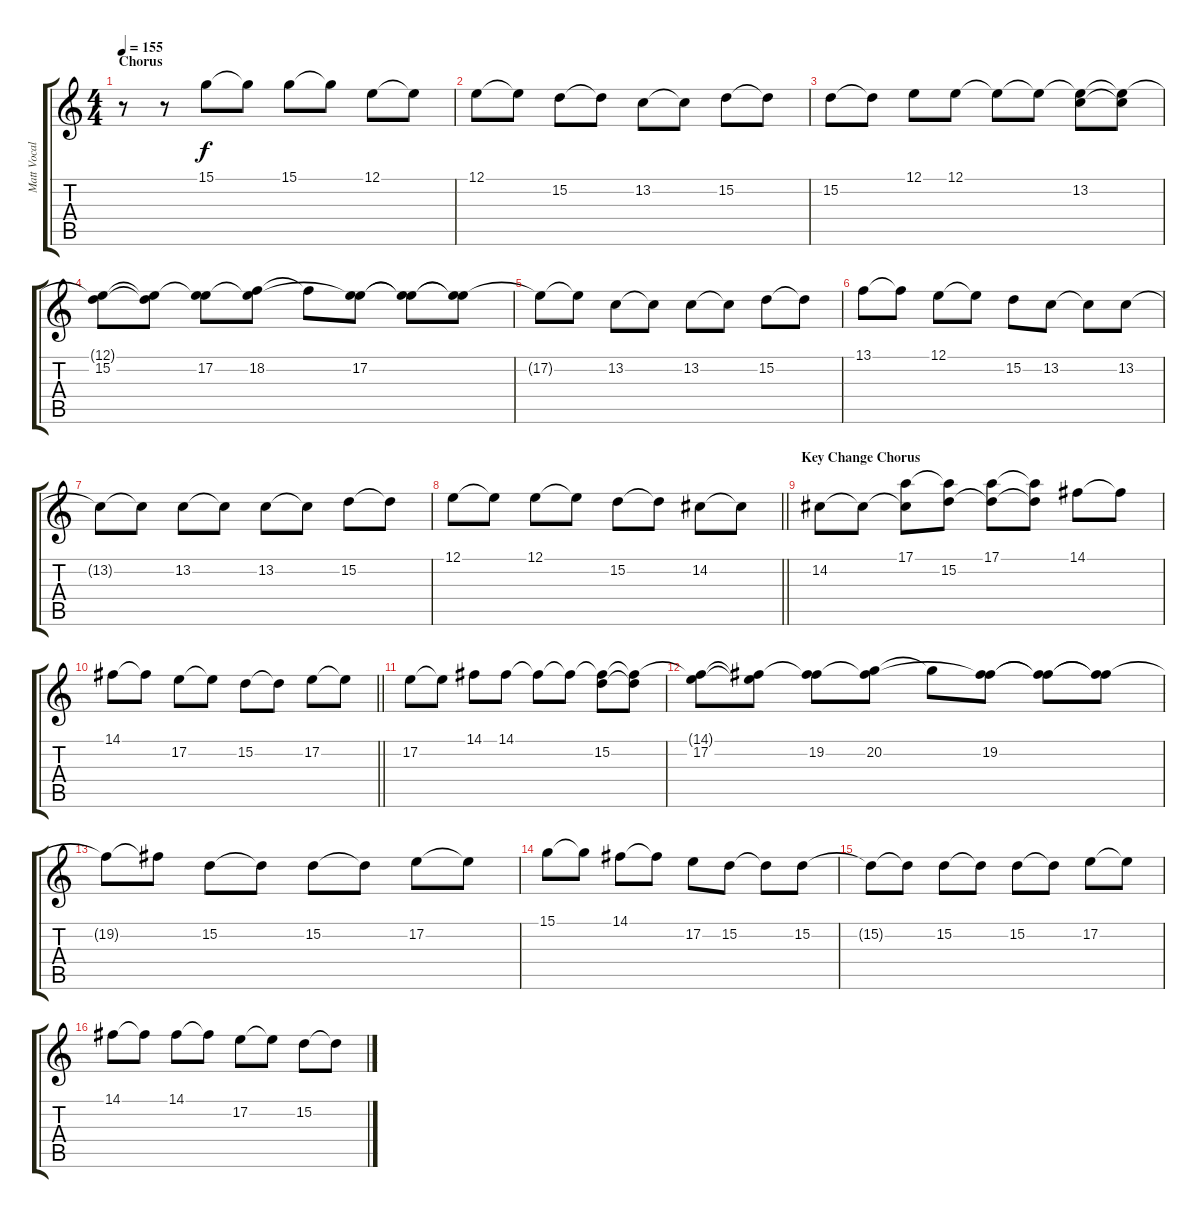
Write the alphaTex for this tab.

\track ("Matt Vocals" "Matt Vocal") {instrument lead2sawtooth}
\staff {score tabs}
\tuning (E4 B3 G3 D3 A2 D2) {hide}
\ts (4 4)
\section ("" "Chorus")
\tempo 155
\clef g2
\ks c
r.8{dy f} r.8 15.1.8 15.1{t}.8 15.1.8 15.1{t}.8 12.1.8 12.1{t}.8 |
12.1.8 12.1{t}.8 15.2.8 15.2{t}.8 13.2.8 13.2{t}.8 15.2.8 15.2{t}.8 |
15.2.8 15.2{t}.8 12.1.8 12.1.8 12.1{t}.8 12.1{t}.8 (12.1{t} 13.2).8 (12.1{t} 13.2{t}).8 |
(12.1{t} 15.2).8 (12.1{t} 15.2{t}).8 (12.1{t} 17.2).8 (12.1{t} 18.2).8 18.2{t}.8 (12.1{t} 17.2).8 (12.1{t} 17.2{t}).8 (12.1{t} 17.2{t}).8 |
17.2{t}.8 17.2{t}.8 13.2.8 13.2{t}.8 13.2.8 13.2{t}.8 15.2.8 15.2{t}.8 |
13.1.8 13.1{t}.8 12.1.8 12.1{t}.8 15.2.8 13.2.8 13.2{t}.8 13.2.8 |
13.2{t}.8 13.2{t}.8 13.2.8 13.2{t}.8 13.2.8 13.2{t}.8 15.2.8 15.2{t}.8 |
\barLineRight lightlight
12.1.8 12.1{t}.8 12.1.8 12.1{t}.8 15.2.8 15.2{t}.8 14.2.8 14.2{t}.8 |
\section ("" "Key Change Chorus")
14.2.8 14.2{t}.8 (17.1 14.2{t}).8 (17.1{t} 15.2).8 (17.1 15.2{t}).8 (17.1{t} 15.2{t}).8 14.1.8 14.1{t}.8 |
\barLineRight lightlight
14.1.8 14.1{t}.8 17.2.8 17.2{t}.8 15.2.8 15.2{t}.8 17.2.8 17.2{t}.8 |
17.2.8 17.2{t}.8 14.1.8 14.1.8 14.1{t}.8 14.1{t}.8 (14.1{t} 15.2).8 (14.1{t} 15.2{t}).8 |
(14.1{t} 17.2).8 (14.1{t} 17.2{t}).8 (14.1{t} 19.2).8 (14.1{t} 20.2).8 20.2{t}.8 (14.1{t} 19.2).8 (14.1{t} 19.2{t}).8 (14.1{t} 19.2{t}).8 |
19.2{t}.8 19.2{t}.8 15.2.8 15.2{t}.8 15.2.8 15.2{t}.8 17.2.8 17.2{t}.8 |
15.1.8 15.1{t}.8 14.1.8 14.1{t}.8 17.2.8 15.2.8 15.2{t}.8 15.2.8 |
15.2{t}.8 15.2{t}.8 15.2.8 15.2{t}.8 15.2.8 15.2{t}.8 17.2.8 17.2{t}.8 |
14.1.8 14.1{t}.8 14.1.8 14.1{t}.8 17.2.8 17.2{t}.8 15.2.8 15.2{t}.8
